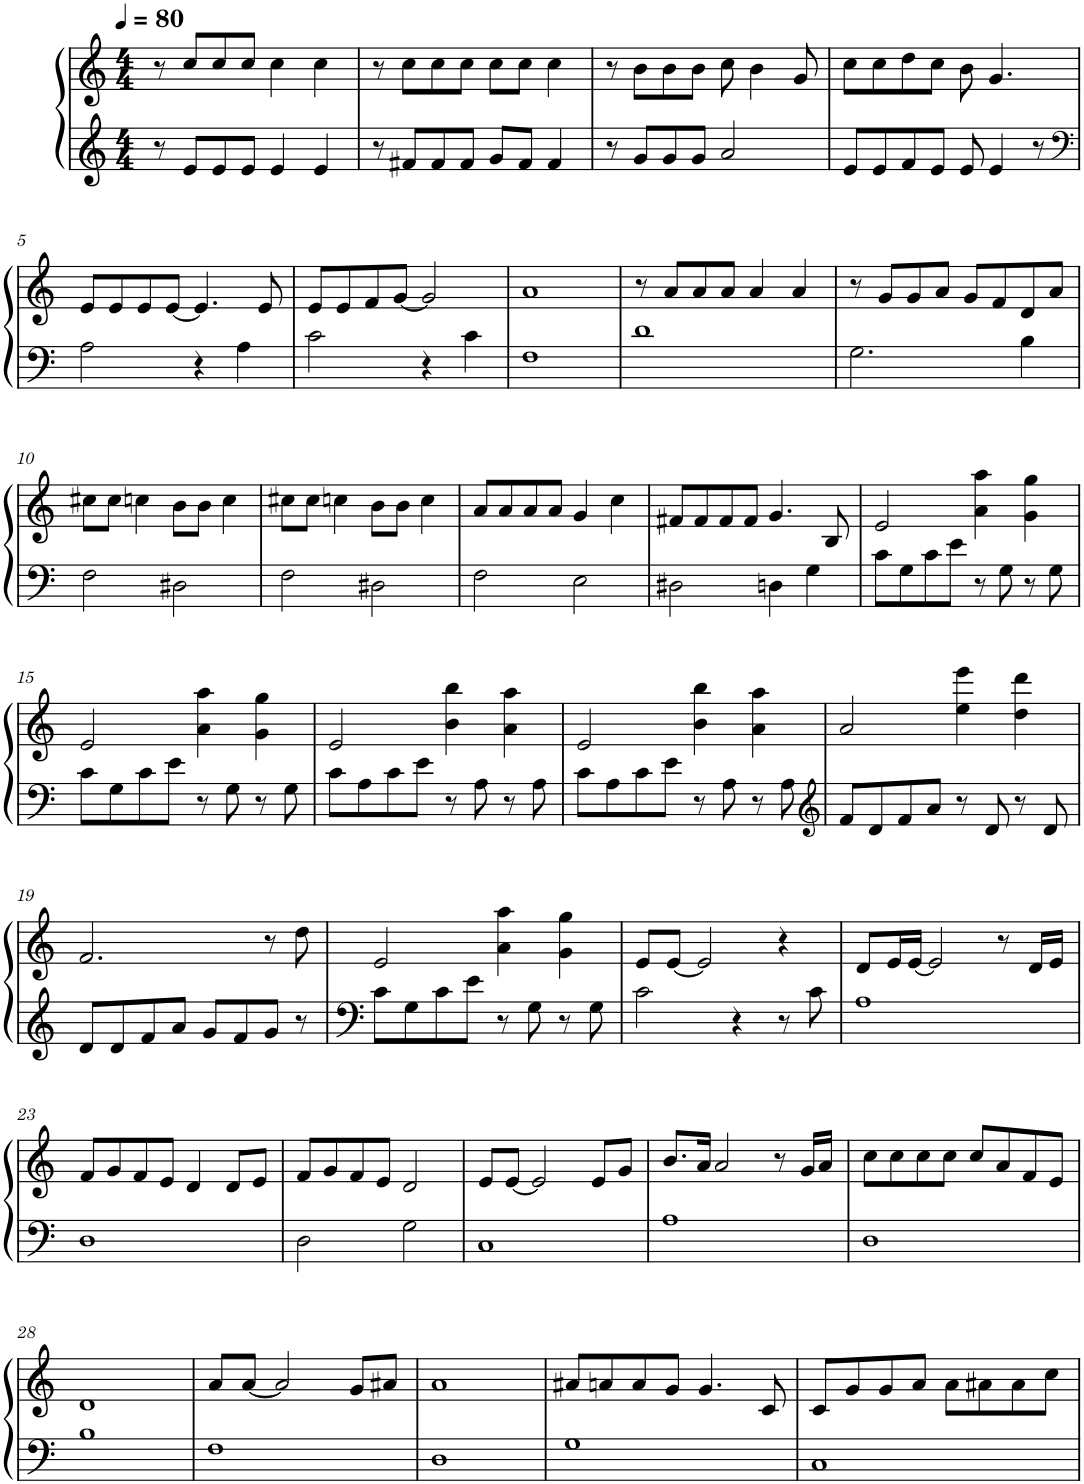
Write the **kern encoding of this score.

**kern	**kern
*part1	*part1
*staff2	*staff1
*I"Piano	*
*I'Pno.	*
*clefG2	*clefG2
*k[]	*k[]
*M4/4	*M4/4
*MM80	*MM80
=1	=1
8r	8r
8e/L	8cc/L
8e/	8cc/
8e/J	8cc/J
4e/	4cc\
4e/	4cc\
=2	=2
8r	8r
8f#X/L	8cc\L
8f#/	8cc\
8f#/J	8cc\J
8g/L	8cc\L
8f#/J	8cc\J
4f#/	4cc\
=3	=3
8r	8r
8g/L	8b\L
8g/	8b\
8g/J	8b\J
2a/	8cc\
.	4b\
.	8g/
=4	=4
8e/L	8cc\L
8e/	8cc\
8f/	8dd\
8e/J	8cc\J
8e/	8b\
4e/	4.g/
8r	.
!!LO:LB:g=z
=5	=5
*clefF4	*
2A\	8e/L
.	8e/
.	8e/
.	[8e/J
4r	4.e/]
4A\	.
.	8e/
=6	=6
2c\	8e/L
.	8e/
.	8f/
.	[8g/J
4r	2g/]
4c\	.
=7	=7
1F	1a
=8	=8
1d	8r
.	8a/L
.	8a/
.	8a/J
.	4a/
.	4a/
=9	=9
2.G\	8r
.	8g/L
.	8g/
.	8a/J
.	8g/L
.	8f/
4B\	8d/
.	8a/J
!!LO:LB:g=z
=10	=10
2F\	8cc#X\L
.	8cc#\J
.	4ccn\
2D#X\	8b\L
.	8b\J
.	4cc\
=11	=11
2F\	8cc#X\L
.	8cc#\J
.	4ccn\
2D#X\	8b\L
.	8b\J
.	4cc\
=12	=12
2F\	8a/L
.	8a/
.	8a/
.	8a/J
2E\	4g/
.	4cc\
=13	=13
2D#X\	8f#X/L
.	8f#/
.	8f#/
.	8f#/J
4Dn\	4.g/
4G\	.
.	8B/
=14	=14
8c\L	2e/
8G\	.
8c\	.
8e\J	.
8r	4a\ 4aa\
8G\	.
8r	4g\ 4gg\
8G\	.
!!LO:LB:g=z
=15	=15
8c\L	2e/
8G\	.
8c\	.
8e\J	.
8r	4a\ 4aa\
8G\	.
8r	4g\ 4gg\
8G\	.
=16	=16
8c\L	2e/
8A\	.
8c\	.
8e\J	.
8r	4b\ 4bb\
8A\	.
8r	4a\ 4aa\
8A\	.
=17	=17
8c\L	2e/
8A\	.
8c\	.
8e\J	.
8r	4b\ 4bb\
8A\	.
8r	4a\ 4aa\
8A\	.
=18	=18
*clefG2	*
8f/L	2a/
8d/	.
8f/	.
8a/J	.
8r	4ee\ 4eee\
8d/	.
8r	4dd\ 4ddd\
8d/	.
!!LO:LB:g=z
=19	=19
8d/L	2.f/
8d/	.
8f/	.
8a/J	.
8g/L	.
8f/	.
8g/J	8r
8r	8dd\
=20	=20
8c\L	2e/
8G\	.
8c\	.
8e\J	.
8r	4a\ 4aa\
8G\	.
8r	4g\ 4gg\
8G\	.
=21	=21
2c\	8e/L
.	[8e/J
.	2e/]
4r	.
8r	4r
8c\	.
=22	=22
1A	8d/L
.	16e/L
.	[16e/JJ
.	2e/]
.	8r
.	16d/LL
.	16e/JJ
!!LO:LB:g=z
=23	=23
1D	8f/L
.	8g/
.	8f/
.	8e/J
.	4d/
.	8d/L
.	8e/J
=24	=24
2D\	8f/L
.	8g/
.	8f/
.	8e/J
2G\	2d/
=25	=25
1C	8e/L
.	[8e/J
.	2e/]
.	8e/L
.	8g/J
=26	=26
1A	8.b/L
.	16a/Jk
.	2a/
.	8r
.	16g/LL
.	16a/JJ
=27	=27
1D	8cc\L
.	8cc\
.	8cc\
.	8cc\J
.	8cc/L
.	8a/
.	8f/
.	8e/J
!!LO:LB:g=z
=28	=28
1B	1d
=29	=29
1F	8a/L
.	[8a/J
.	2a/]
.	8g/L
.	8a#X/J
=30	=30
1D	1a
=31	=31
1G	8a#X/L
.	8an/
.	8a/
.	8g/J
.	4.g/
.	8c/
=32	=32
1C	8c/L
.	8g/
.	8g/
.	8a/J
.	8a\L
.	8a#X\
.	8a#\
.	8cc\J
=	=
*-	*-
